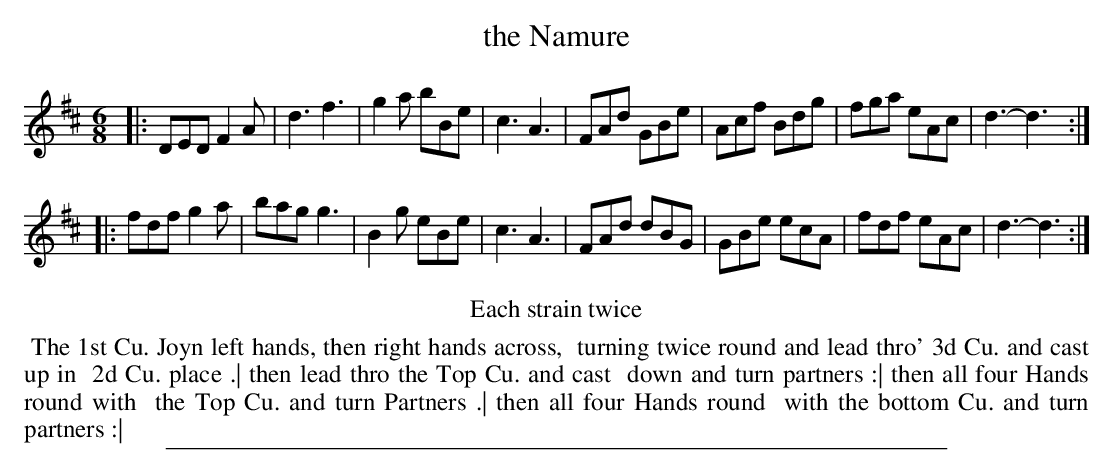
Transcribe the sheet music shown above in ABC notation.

X:1
T: the Namure
M: 6/8
L: 1/8
K: D
|:\
DED F2A | d3 f3 | g2a bBe | c3 A3 |\
FAd GBe | Acf Bdg | fga eAc | d3- d3 :|
|:\
fdf g2a | bag g3 | B2g eBe | c3 A3 |\
FAd dBG | GBe ecA | fdf eAc | d3- d3 :|
